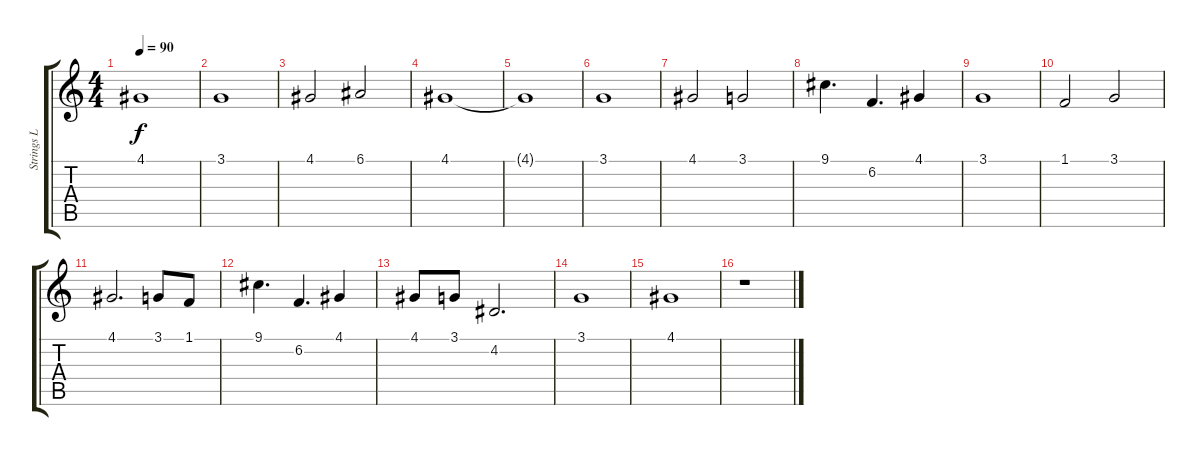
\track ("Strings L" "Strings L") {instrument synthstrings1}
\staff {score tabs}
\tuning (E4 B3 G3 D3 A2 E2) {hide}
\ts (4 4)
\tempo 90
\clef g2
\ks c
4.1{t}.1{dy f} |
3.1.1 |
4.1.2 6.1.2 |
4.1.1 |
4.1{t}.1 |
3.1.1 |
4.1.2 3.1.2 |
9.1.4{d} 6.2.4{d} 4.1.4 |
3.1.1 |
1.1.2 3.1.2 |
4.1.2{d} 3.1.8 1.1.8 |
9.1.4{d} 6.2.4{d} 4.1.4 |
4.1.8 3.1.8 4.2.2{d} |
3.1.1 |
4.1.1 |
r.1
